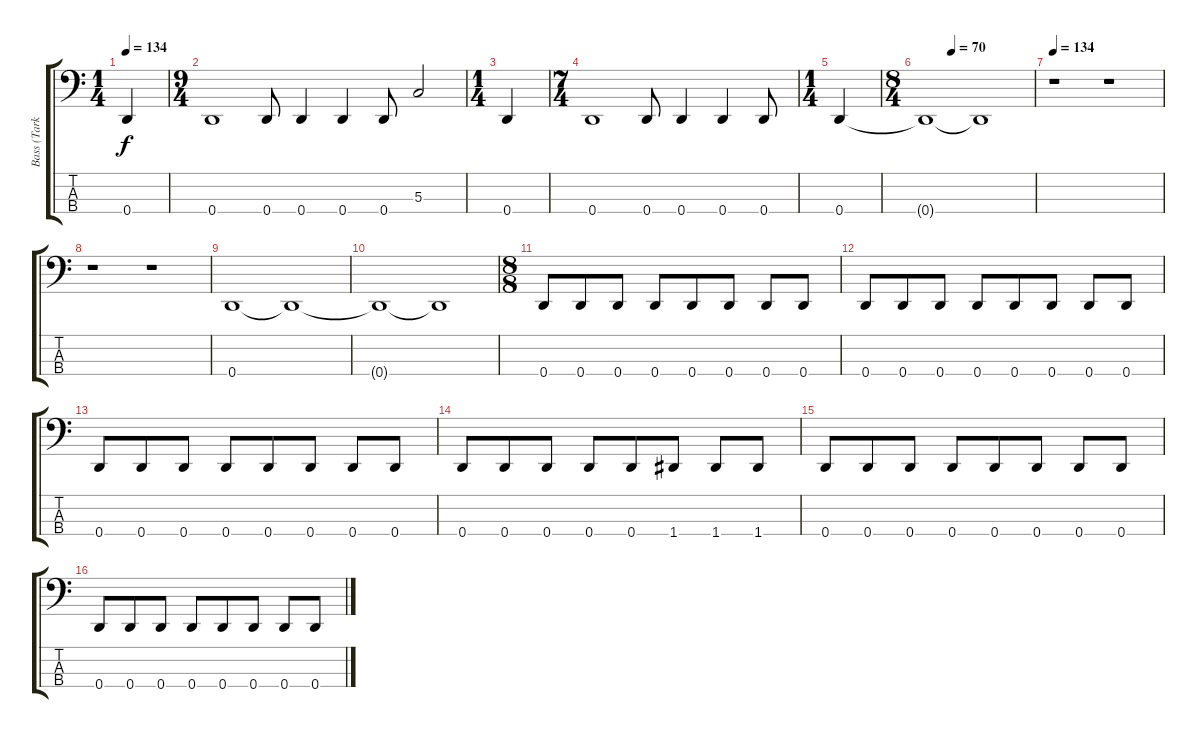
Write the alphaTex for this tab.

\track ("Bass (Tarkan)" "Bass (Tark") {instrument electricbassfinger}
\staff {score tabs}
\tuning (F2 C2 G1 D1) {hide}
\ts (1 4)
\tempo 134
\clef f4
\ks c
0.4.4{dy f} |
\ts (9 4)
0.4.1 0.4.8 0.4.4 0.4.4 0.4.8 5.3.2 |
\ts (1 4)
0.4.4 |
\ts (7 4)
0.4.1 0.4.8 0.4.4 0.4.4 0.4.8 |
\ts (1 4)
0.4.4 |
\ts (8 4)
\tempo (70 0.25)
0.4{t}.1 0.4{t}.1 |
\tempo 134
r.1 r.1 |
r.1 r.1 |
0.4.1 0.4{t}.1 |
0.4{t}.1 0.4{t}.1 |
\ts (8 8)
0.4.8 0.4.8 0.4.8 0.4.8 0.4.8 0.4.8 0.4.8 0.4.8 |
0.4.8 0.4.8 0.4.8 0.4.8 0.4.8 0.4.8 0.4.8 0.4.8 |
0.4.8 0.4.8 0.4.8 0.4.8 0.4.8 0.4.8 0.4.8 0.4.8 |
0.4.8 0.4.8 0.4.8 0.4.8 0.4.8 1.4.8 1.4.8 1.4.8 |
0.4.8 0.4.8 0.4.8 0.4.8 0.4.8 0.4.8 0.4.8 0.4.8 |
0.4.8 0.4.8 0.4.8 0.4.8 0.4.8 0.4.8 0.4.8 0.4.8
